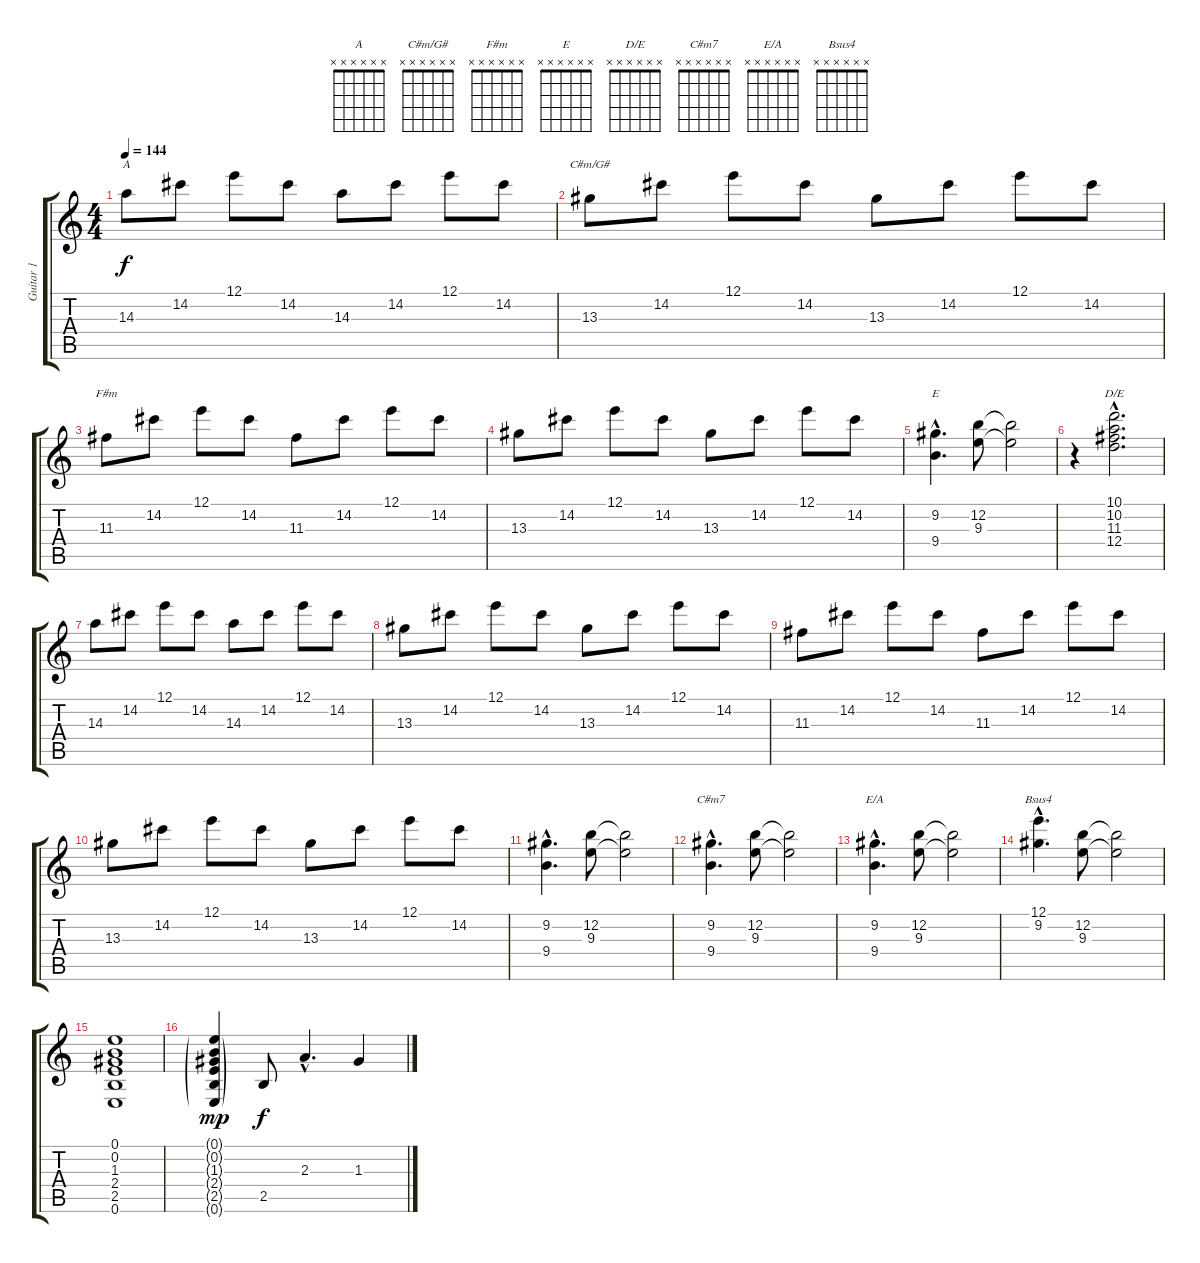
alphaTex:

\track ("Guitar 1" "Guitar 1") {instrument electricguitarclean}
\staff {score tabs}
\tuning (E4 B3 G3 D3 A2 E2) {hide}
\chord ("A" x x x x x x) {firstfret 0}
\chord ("C#m/G#" x x x x x x) {firstfret 0}
\chord ("F#m" x x x x x x) {firstfret 0}
\chord ("E" x x x x x x) {firstfret 0}
\chord ("D/E" x x x x x x) {firstfret 0}
\chord ("C#m7" x x x x x x) {firstfret 0}
\chord ("E/A" x x x x x x) {firstfret 0}
\chord ("Bsus4" x x x x x x) {firstfret 0}
\ts (4 4)
\tempo 144
\clef g2
\ks c
14.3.8{ch "A" dy f} 14.2.8 12.1.8 14.2.8 14.3.8 14.2.8 12.1.8 14.2.8 |
13.3.8{ch "C#m/G#"} 14.2.8 12.1.8 14.2.8 13.3.8 14.2.8 12.1.8 14.2.8 |
11.3.8{ch "F#m"} 14.2.8 12.1.8 14.2.8 11.3.8 14.2.8 12.1.8 14.2.8 |
13.3.8 14.2.8 12.1.8 14.2.8 13.3.8 14.2.8 12.1.8 14.2.8 |
(9.2{hac} 9.4{hac}).4{d ch "E"} (12.2 9.3).8 (12.2{t} 9.3{t}).2 |
r.4 (10.1{hac} 10.2{hac} 11.3{hac} 12.4{hac}).2{d ch "D/E"} |
14.3.8 14.2.8 12.1.8 14.2.8 14.3.8 14.2.8 12.1.8 14.2.8 |
13.3.8 14.2.8 12.1.8 14.2.8 13.3.8 14.2.8 12.1.8 14.2.8 |
11.3.8 14.2.8 12.1.8 14.2.8 11.3.8 14.2.8 12.1.8 14.2.8 |
13.3.8 14.2.8 12.1.8 14.2.8 13.3.8 14.2.8 12.1.8 14.2.8 |
(9.2{hac} 9.4{hac}).4{d} (12.2 9.3).8 (12.2{t} 9.3{t}).2 |
(9.2{hac} 9.4{hac}).4{d ch "C#m7"} (12.2 9.3).8 (12.2{t} 9.3{t}).2 |
(9.2{hac} 9.4{hac}).4{d ch "E/A"} (12.2 9.3).8 (12.2{t} 9.3{t}).2 |
(12.1{hac} 9.2{hac}).4{d ch "Bsus4"} (12.2 9.3).8 (12.2{t} 9.3{t}).2 |
(0.1 0.2 1.3 2.4 2.5 0.6).1 |
(0.1{g} 0.2{g} 1.3{g} 2.4{g} 2.5{g} 0.6{g}).4{dy mp} 2.5.8{dy f} 2.3{hac}.4{d} 1.3.4
